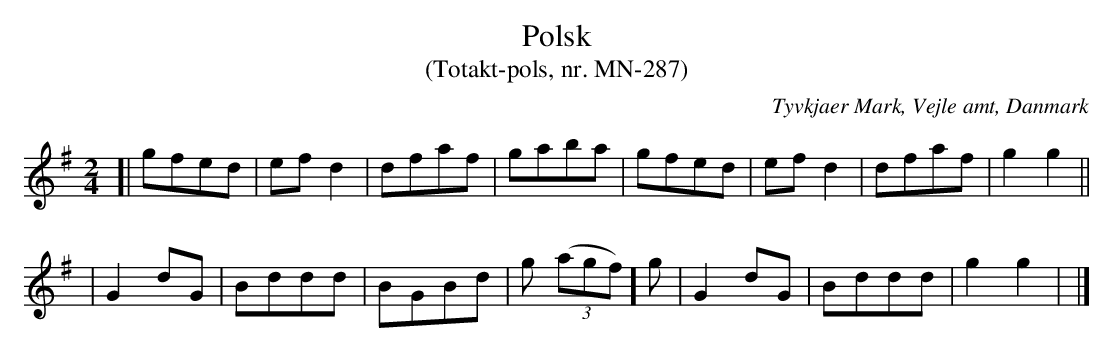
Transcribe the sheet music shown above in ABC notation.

X:1
T:Polsk
T:(Totakt-pols, nr. MN-287)
O:Tyvkjaer Mark, Vejle amt, Danmark
M:2/4
L:1/8
K:G
[| gfed | ef d2 | dfaf | gaba | gfed | ef d2 | dfaf | g2 g2 ||
| G2 dG | Bddd | BGBd | g (3(agf)] g | G2 dG | Bddd | g2 g2 | |]
